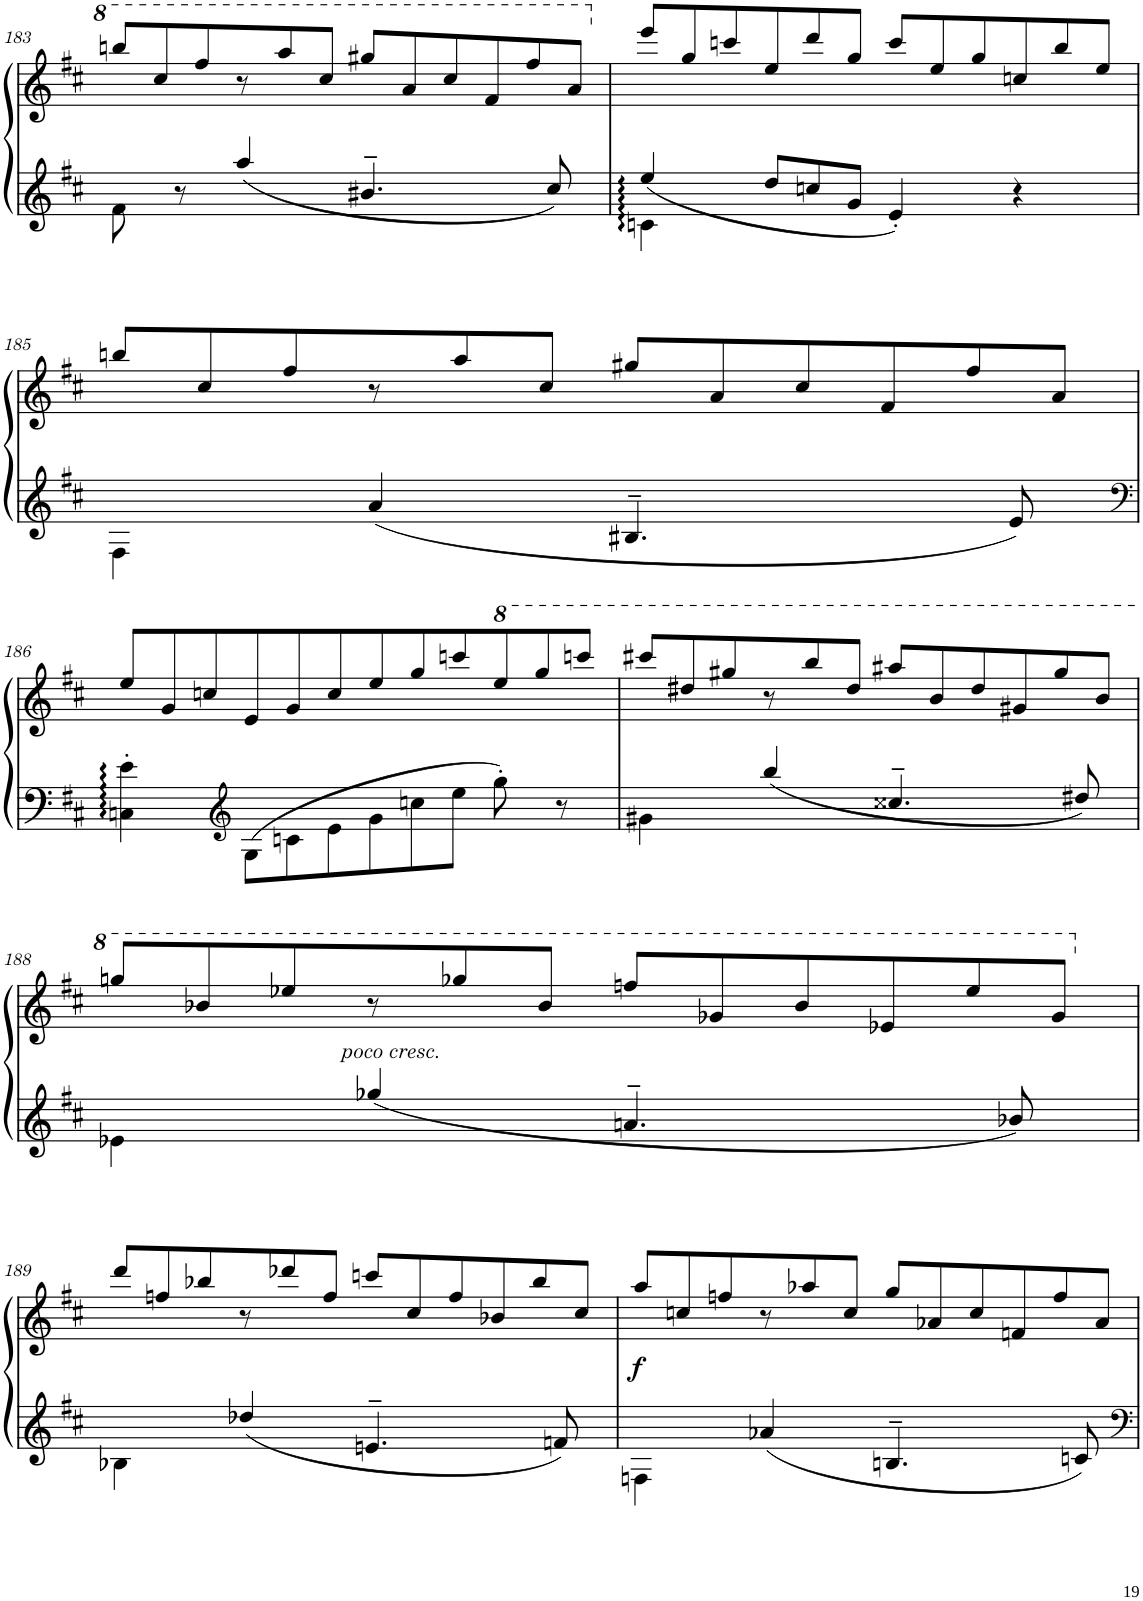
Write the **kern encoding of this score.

**kern	**kern	**dynam
*part1	*part1	*part1
*staff2	*staff1	*staff1/2
*I"Piano	*	*
*I'Pno	*	*
!!LO:PB:g=z
*clefG2	*clefG2	*
*k[f#c#]	*k[f#c#]	*
*M4/4	*M4/4	*
*met(c)	*met(c)	*
*	*Xtuplet	*
=183	=183	=183
8f#\	12bbbn/L	.
.	12ccc#/	.
8r	.	.
.	12fff#/	.
4aa/	12r	.
.	12aaa/	.
.	12ccc#/J	.
4.b#X~>/	12ggg#X/L	.
.	12aa/	.
.	12ccc#/	.
.	12ff#/	.
.	12fff#/	.
8cc#/	.	.
.	12aa/J	.
=184	=184	=184
*^	*	*
*	*^	*	*
4ee/	4cn\	4c 4ee	12eee/L	.
.	.	.	12gg/	.
.	.	.	12cccn/	.
*Xtuplet	*	*	*	*
12dd/L	2.ryy	2.ryy	12ee/	.
12ccn/	.	.	12ddd/	.
12g/J	.	.	12gg/J	.
4e'/	.	.	12ccc/L	.
.	.	.	12ee/	.
.	.	.	12gg/	.
4r	.	.	12ccn/	.
.	.	.	12bb/	.
.	.	.	12ee/J	.
*v	*v	*v	*	*
!!LO:LB:g=z
=185	=185	=185
4F#\	12bbn/L	.
.	12cc#/	.
.	12ff#/	.
4a/	12r	.
.	12aa/	.
.	12cc#/J	.
4.B#X~>/	12gg#X/L	.
.	12a/	.
.	12cc#/	.
.	12f#/	.
.	12ff#/	.
8e/	.	.
.	12a/J	.
!!LO:LB:g=z
=186	=186	=186
*clefF4	*	*
4Cn\' 4e\'	12ee/L	.
.	12g/	.
.	12ccn/	.
*clefG2	*	*
12G\L	12e/	.
12cn\	12g/	.
12e\	12cc/	.
12g\	12ee/	.
12ccn\	12gg/	.
12ee\J	12cccn/	.
*	*8va	*
8gg'\	12eee/	.
.	12ggg/	.
8r	.	.
.	12ccccn/J	.
=187	=187	=187
4g#X\	12cccc#X/L	.
.	12ddd#X/	.
.	12ggg#X/	.
4bb/	12r	.
.	12bbb/	.
.	12ddd#/J	.
4.cc##X~>/	12aaa#X/L	.
.	12bb/	.
.	12ddd#/	.
.	12gg#X/	.
.	12ggg#/	.
8dd#X/	.	.
.	12bb/J	.
!!LO:LB:g=z
=188	=188	=188
4e-X\	12gggn/L	.
.	12bb-X/	.
.	12eee-X/	.
!	!LO:TX:b:i:t=poco cresc.	!
4gg-X/	12r	.
.	12ggg-X/	.
.	12bb-/J	.
4.an~>/	12fffn/L	.
.	12gg-X/	.
.	12bb-/	.
.	12ee-X/	.
.	12eee-/	.
8b-X/	.	.
.	12gg-/J	.
!!LO:LB:g=z
=189	=189	=189
*	*X8va	*
4B-X\	12ddd/L	.
.	12ffn/	.
.	12bb-X/	.
4dd-X/	12r	.
.	12ddd-X/	.
.	12ff/J	.
4.en~>/	12cccn/L	.
.	12cc#/	.
.	12ff/	.
.	12b-X/	.
.	12bb-/	.
8fn/	.	.
.	12cc#/J	.
=190	=190	=190
!	!	!LO:DY:b
4Fn\	12aa/L	f
.	12ccn/	.
.	12ffn/	.
4a-X/	12r	.
.	12aa-X/	.
.	12cc/J	.
4.Bn~>/	12gg/L	.
.	12a-X/	.
.	12cc/	.
.	12fn/	.
.	12ff/	.
8cn/	.	.
.	12a-/J	.
=	=	=
*-	*-	*-
